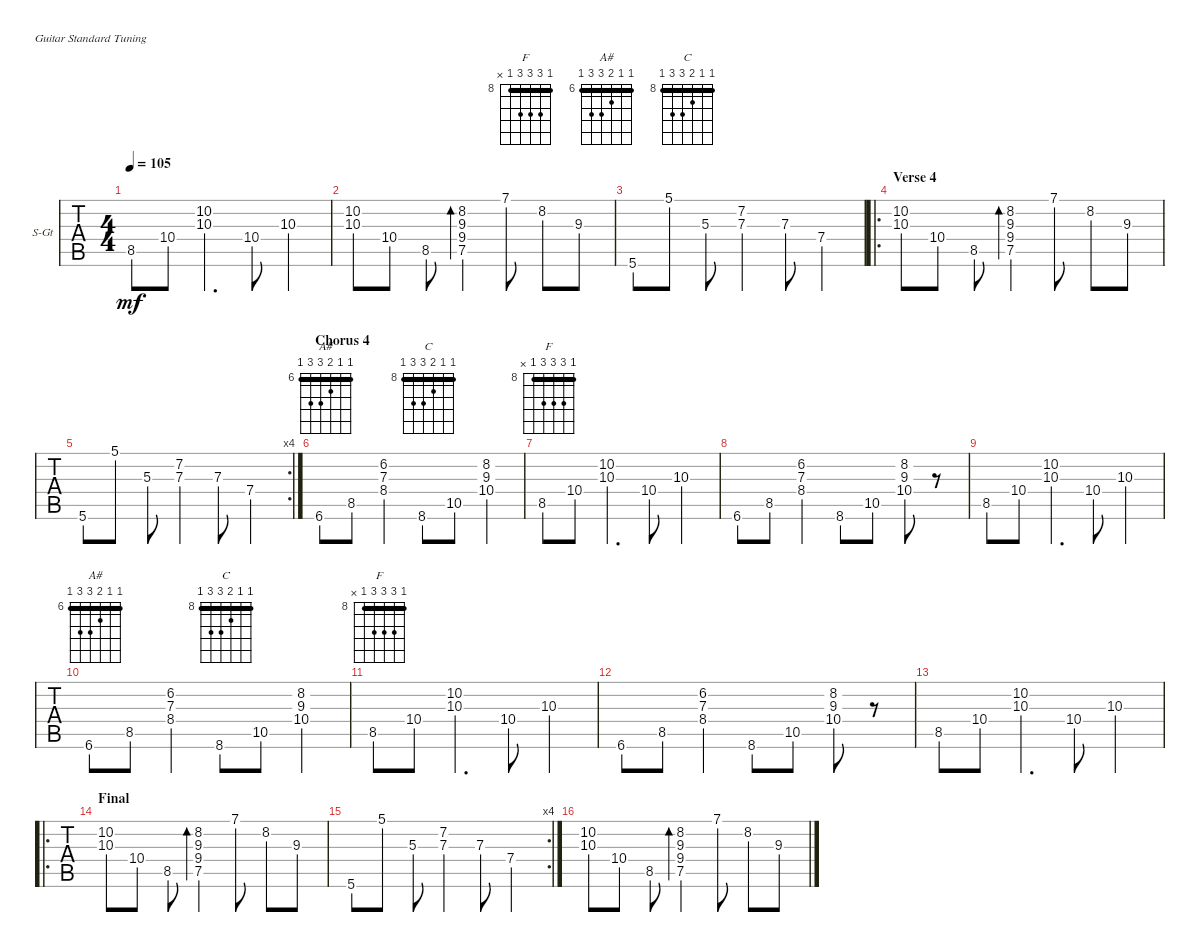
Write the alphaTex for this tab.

\defaultSystemsLayout 4
\bracketExtendMode groupsimilarinstruments
\firstSystemTrackNameOrientation horizontal
\otherSystemsTrackNameOrientation horizontal
\chordDiagramsInScore
\track ("Guitar" "S-Gt") {instrument acousticguitarsteel}
\staff {tabs}
\tuning (E4 B3 G3 D3 A2 E2)
\chord ("F" 8 10 10 10 8 x) {firstfret 8 barre 8}
\chord ("A#" 6 6 7 8 8 6) {firstfret 6 barre (6 6)}
\chord ("C" 8 8 9 10 10 8) {firstfret 8 barre (8 8)}
\ts (4 4)
\tempo 105
\clef g2
\ks c
8.5.8{dy mf} 10.4.8 (10.3 10.2).4{d} 10.4.8 10.3.4 |
(10.2 10.3).8 10.4.8 8.5.8 (7.5 9.4 9.3 8.2).4{bd 45} 7.1.8 8.2.8 9.3.8 |
5.6.8 5.1.8 5.3.8 (7.2 7.3).4 7.3.8 7.4.4 |
\ro
\section ("" "Verse 4")
(10.2 10.3).8 10.4.8 8.5.8 (7.5 9.4 9.3 8.2).4{bd 45} 7.1.8 8.2.8 9.3.8 |
\rc 4
5.6.8 5.1.8 5.3.8 (7.2 7.3).4 7.3.8 7.4.4 |
\section ("" "Chorus 4")
6.6.8{ch "A#"} 8.5.8 (8.4 7.3 6.2).4 8.6.8{ch "C"} 10.5.8 (10.4 9.3 8.2).4 |
8.5.8{ch "F"} 10.4.8 (10.3 10.2).4{d} 10.4.8 10.3.4 |
6.6.8 8.5.8 (8.4 7.3 6.2).4 8.6.8 10.5.8 (10.4 9.3 8.2).8 r.8 |
8.5.8 10.4.8 (10.3 10.2).4{d} 10.4.8 10.3.4 |
6.6.8{ch "A#"} 8.5.8 (8.4 7.3 6.2).4 8.6.8{ch "C"} 10.5.8 (10.4 9.3 8.2).4 |
8.5.8{ch "F"} 10.4.8 (10.3 10.2).4{d} 10.4.8 10.3.4 |
6.6.8 8.5.8 (8.4 7.3 6.2).4 8.6.8 10.5.8 (10.4 9.3 8.2).8 r.8 |
8.5.8 10.4.8 (10.3 10.2).4{d} 10.4.8 10.3.4 |
\ro
\section ("" "Final")
(10.2 10.3).8 10.4.8 8.5.8 (7.5 9.4 9.3 8.2).4{bd 45} 7.1.8 8.2.8 9.3.8 |
\rc 4
5.6.8 5.1.8 5.3.8 (7.2 7.3).4 7.3.8 7.4.4 |
(10.2 10.3).8 10.4.8 8.5.8 (7.5 9.4 9.3 8.2).4{bd 45} 7.1.8 8.2.8 9.3.8
